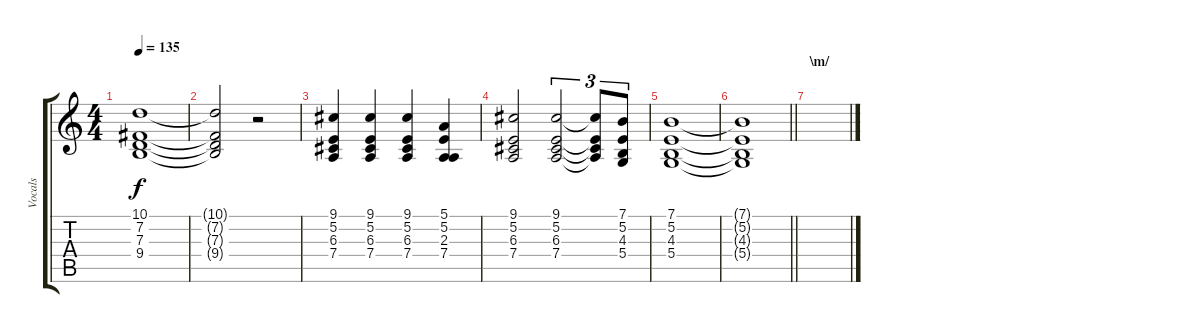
\track ("Vocals" "Vocals") {instrument choiraahs}
\staff {score tabs}
\tuning (E4 B3 G3 D3 A2 E2) {hide}
\ts (4 4)
\tempo 135
\clef g2
\ks c
(10.1 7.2 7.3 9.4).1{dy f} |
(10.1{t} 7.2{t} 7.3{t} 9.4{t}).2 r.2 |
(9.1 5.2 6.3 7.4).4 (9.1 5.2 6.3 7.4).4 (9.1 5.2 6.3 7.4).4 (5.1 5.2 2.3 7.4).4 |
(9.1 5.2 6.3 7.4).2 (9.1 5.2 6.3 7.4).2{tu (3 2)} (9.1{t} 5.2{t} 6.3{t} 7.4{t}).8{tu (3 2)} (7.1 5.2 4.3 5.4).8{tu (3 2)} |
(7.1 5.2 4.3 5.4).1 |
\barLineRight lightlight
(7.1{t} 5.2{t} 4.3{t} 5.4{t}).1 |
\section ("" "\\m/")
